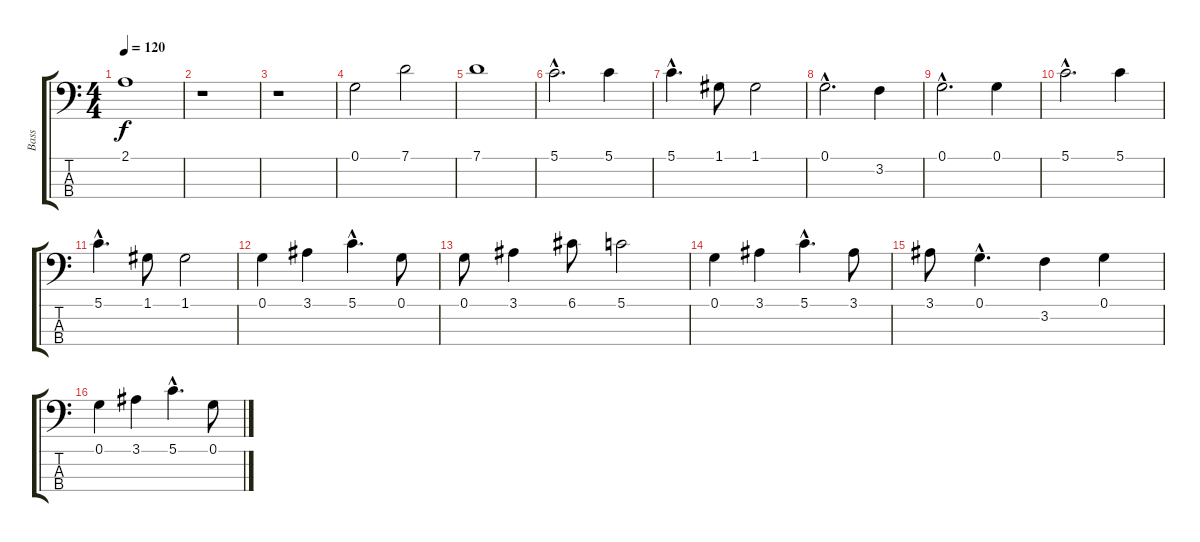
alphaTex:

\track ("Bass" "Bass") {instrument electricbasspick}
\staff {score tabs}
\tuning (G2 D2 A1 E1) {hide}
\ts (4 4)
\tempo 120
\clef f4
\ks c
2.1.1{dy f} |
r.1 |
r.1 |
0.1.2 7.1.2 |
7.1.1 |
5.1{hac}.2{d} 5.1.4 |
5.1{hac}.4{d} 1.1.8 1.1.2 |
0.1{hac}.2{d} 3.2.4 |
0.1{hac}.2{d} 0.1.4 |
5.1{hac}.2{d} 5.1.4 |
5.1{hac}.4{d} 1.1.8 1.1.2 |
0.1.4 3.1.4 5.1{hac}.4{d} 0.1.8 |
0.1.8 3.1.4 6.1.8 5.1.2 |
0.1.4 3.1.4 5.1{hac}.4{d} 3.1.8 |
3.1.8 0.1{hac}.4{d} 3.2.4 0.1.4 |
0.1.4 3.1.4 5.1{hac}.4{d} 0.1.8
